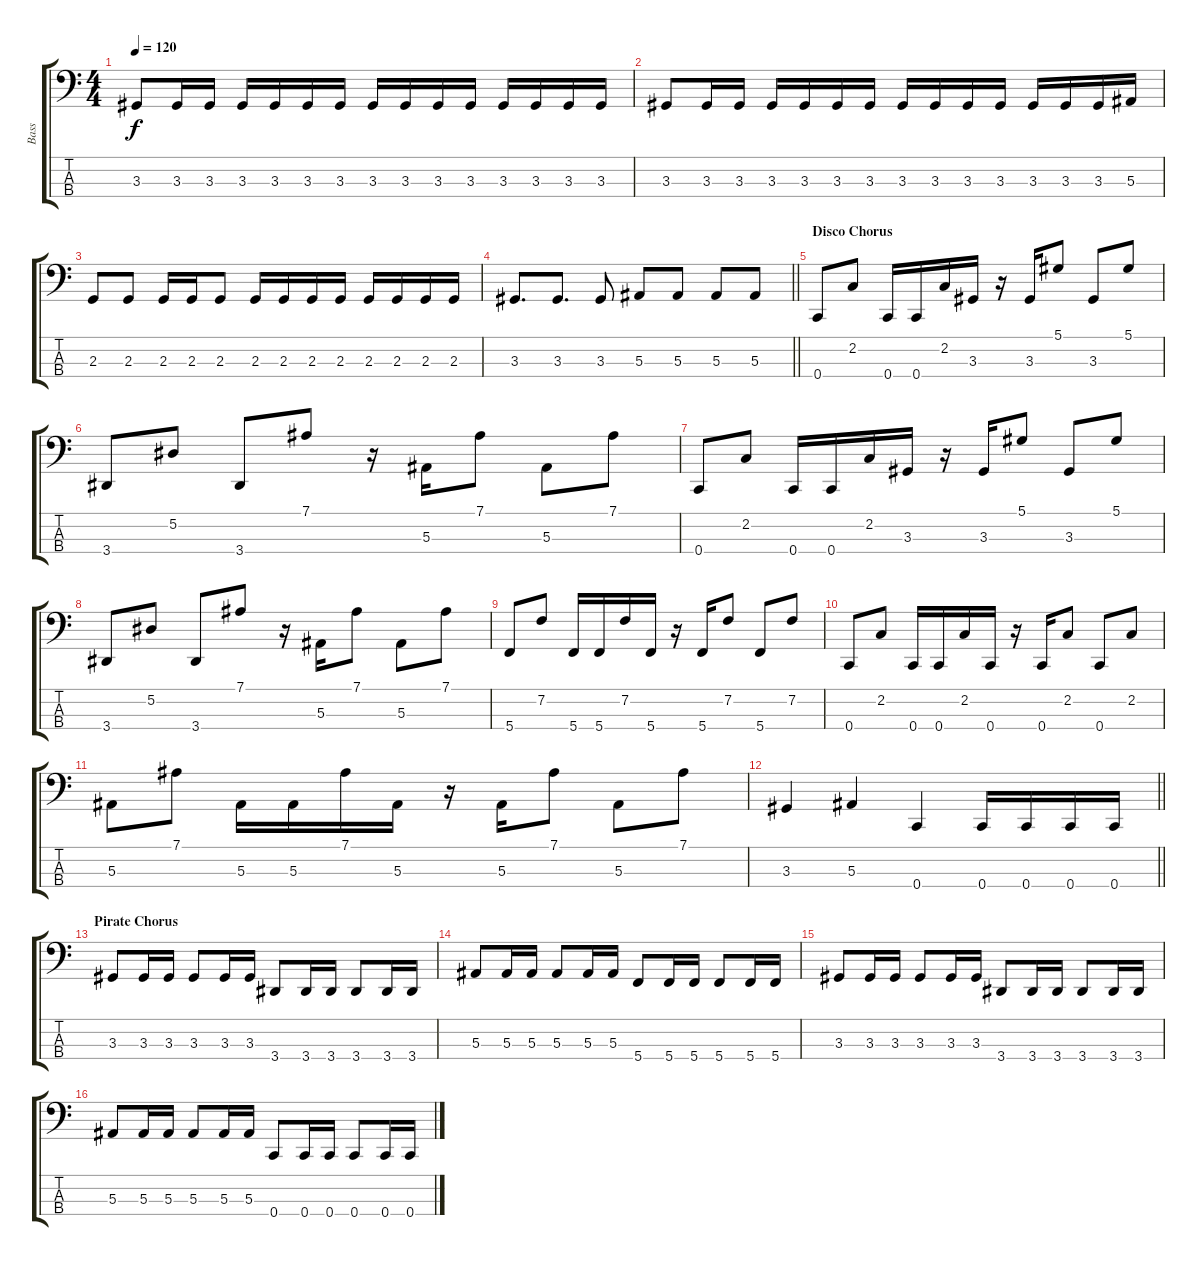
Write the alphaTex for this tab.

\track ("Bass" "Bass") {instrument electricbasspick}
\staff {score tabs}
\tuning (Eb2 Bb1 F1 C1) {hide}
\ts (4 4)
\tempo 120
\clef f4
\ks c
3.3.8{dy f} 3.3.16 3.3.16 3.3.16 3.3.16 3.3.16 3.3.16 3.3.16 3.3.16 3.3.16 3.3.16 3.3.16 3.3.16 3.3.16 3.3.16 |
3.3.8 3.3.16 3.3.16 3.3.16 3.3.16 3.3.16 3.3.16 3.3.16 3.3.16 3.3.16 3.3.16 3.3.16 3.3.16 3.3.16 5.3.16 |
2.3.8 2.3.8 2.3.16 2.3.16 2.3.8 2.3.16 2.3.16 2.3.16 2.3.16 2.3.16 2.3.16 2.3.16 2.3.16 |
\barLineRight lightlight
3.3.8{d} 3.3.8{d} 3.3.8 5.3.8 5.3.8 5.3.8 5.3.8 |
\section ("" "Disco Chorus")
0.4.8 2.2.8 0.4.16 0.4.16 2.2.16 3.3.16 r.16 3.3.16 5.1.8 3.3.8 5.1.8 |
3.4.8 5.2.8 3.4.8 7.1.8 r.16 5.3.16 7.1.8 5.3.8 7.1.8 |
0.4.8 2.2.8 0.4.16 0.4.16 2.2.16 3.3.16 r.16 3.3.16 5.1.8 3.3.8 5.1.8 |
3.4.8 5.2.8 3.4.8 7.1.8 r.16 5.3.16 7.1.8 5.3.8 7.1.8 |
5.4.8 7.2.8 5.4.16 5.4.16 7.2.16 5.4.16 r.16 5.4.16 7.2.8 5.4.8 7.2.8 |
0.4.8 2.2.8 0.4.16 0.4.16 2.2.16 0.4.16 r.16 0.4.16 2.2.8 0.4.8 2.2.8 |
5.3.8 7.1.8 5.3.16 5.3.16 7.1.16 5.3.16 r.16 5.3.16 7.1.8 5.3.8 7.1.8 |
\barLineRight lightlight
3.3.4 5.3.4 0.4.4 0.4.16 0.4.16 0.4.16 0.4.16 |
\section ("" "Pirate Chorus")
3.3.8 3.3.16 3.3.16 3.3.8 3.3.16 3.3.16 3.4.8 3.4.16 3.4.16 3.4.8 3.4.16 3.4.16 |
5.3.8 5.3.16 5.3.16 5.3.8 5.3.16 5.3.16 5.4.8 5.4.16 5.4.16 5.4.8 5.4.16 5.4.16 |
3.3.8 3.3.16 3.3.16 3.3.8 3.3.16 3.3.16 3.4.8 3.4.16 3.4.16 3.4.8 3.4.16 3.4.16 |
5.3.8 5.3.16 5.3.16 5.3.8 5.3.16 5.3.16 0.4.8 0.4.16 0.4.16 0.4.8 0.4.16 0.4.16
